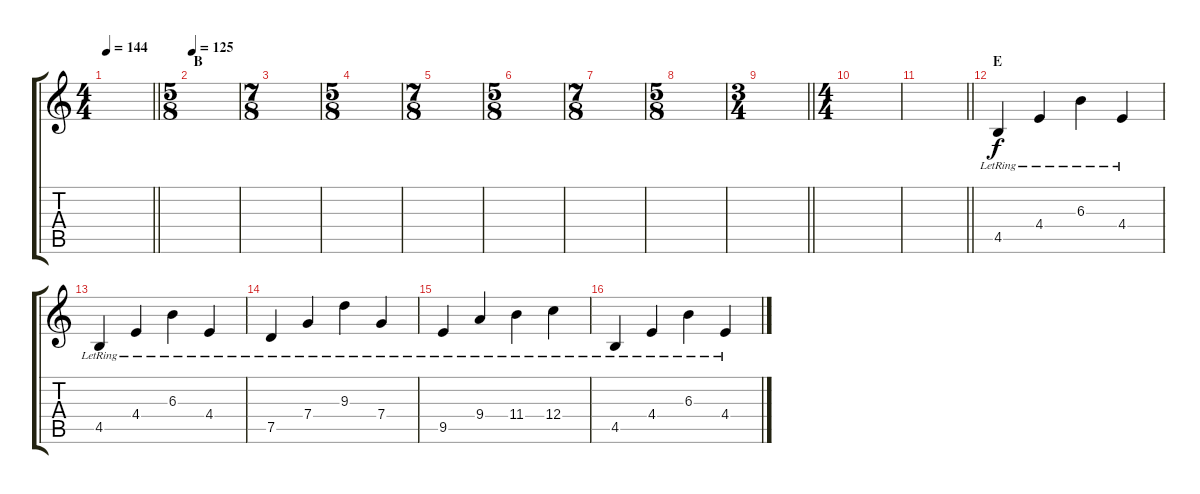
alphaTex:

\track "" {instrument distortionguitar}
\staff {score tabs}
\tuning (D4 A3 F3 C3 G2 C2) {hide}
\ts (4 4)
\tempo 144
\clef g2
\barLineRight lightlight
\ks c
|
\ts (5 8)
\section ("" "B")
\tempo 125
|
\ts (7 8)
|
\ts (5 8)
|
\ts (7 8)
|
\ts (5 8)
|
\ts (7 8)
|
\ts (5 8)
|
\ts (3 4)
\barLineRight lightlight
|
\ts (4 4)
|
\barLineRight lightlight
|
\section ("" "E")
4.5{lr}.4{instrument electricguitarmuted} 4.4{lr}.4 6.3{lr}.4 4.4{lr}.4 |
4.5{lr}.4 4.4{lr}.4 6.3{lr}.4 4.4{lr}.4 |
7.5{lr}.4 7.4{lr}.4 9.3{lr}.4 7.4{lr}.4 |
9.5{lr}.4 9.4{lr}.4 11.4{lr}.4 12.4{lr}.4 |
4.5{lr}.4 4.4{lr}.4 6.3{lr}.4 4.4{lr}.4
